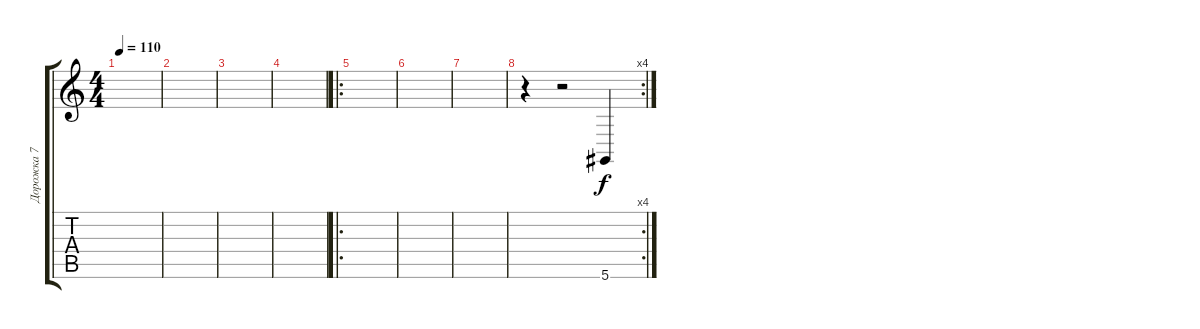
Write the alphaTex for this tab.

\track ("Дорожка 7" "Дорожка 7") {instrument gunshot}
\staff {score tabs}
\tuning (Eb4 Bb3 Gb3 Db3 Ab2 Eb2) {hide}
\ts (4 4)
\tempo 110
\clef g2
\ks c
|
|
|
|
\ro
|
|
|
\rc 4
r.4 r.2 5.6.4
